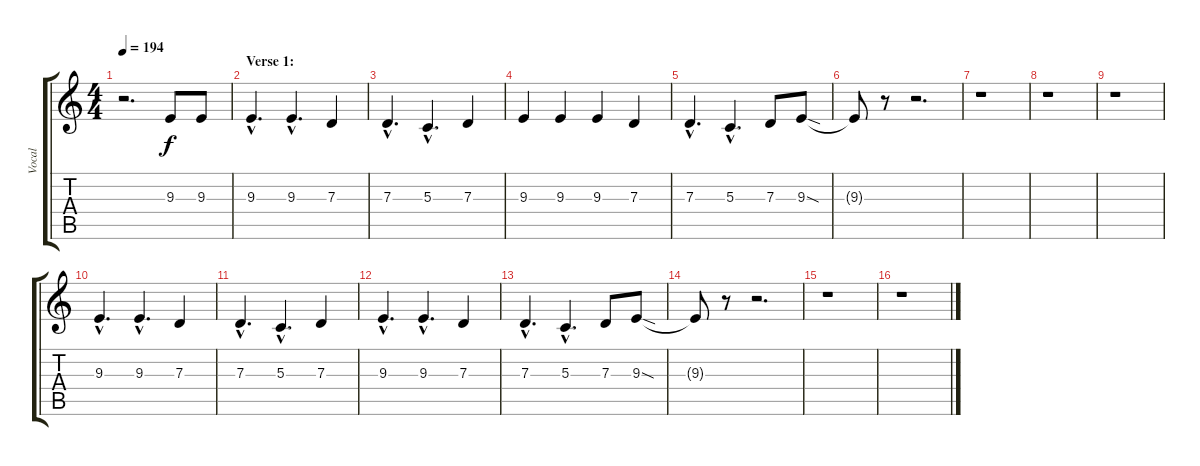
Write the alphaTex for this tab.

\track ("Vocal" "Vocal") {instrument oboe}
\staff {score tabs}
\tuning (E4 B3 G3 D3 A2 E2) {hide}
\ts (4 4)
\tempo 194
\clef g2
\ks c
r.2{d dy f} 9.3.8 9.3.8 |
\section ("" "Verse 1:")
9.3{hac}.4{d} 9.3{hac}.4{d} 7.3.4 |
7.3{hac}.4{d} 5.3{hac}.4{d} 7.3.4 |
9.3.4 9.3.4 9.3.4 7.3.4 |
7.3{hac}.4{d} 5.3{hac}.4{d} 7.3.8 9.3{sod}.8 |
9.3{t}.8 r.8 r.2{d} |
r.1 |
r.1 |
r.1 |
9.3{hac}.4{d} 9.3{hac}.4{d} 7.3.4 |
7.3{hac}.4{d} 5.3{hac}.4{d} 7.3.4 |
9.3{hac}.4{d} 9.3{hac}.4{d} 7.3.4 |
7.3{hac}.4{d} 5.3{hac}.4{d} 7.3.8 9.3{sod}.8 |
9.3{t}.8 r.8 r.2{d} |
r.1 |
r.1
